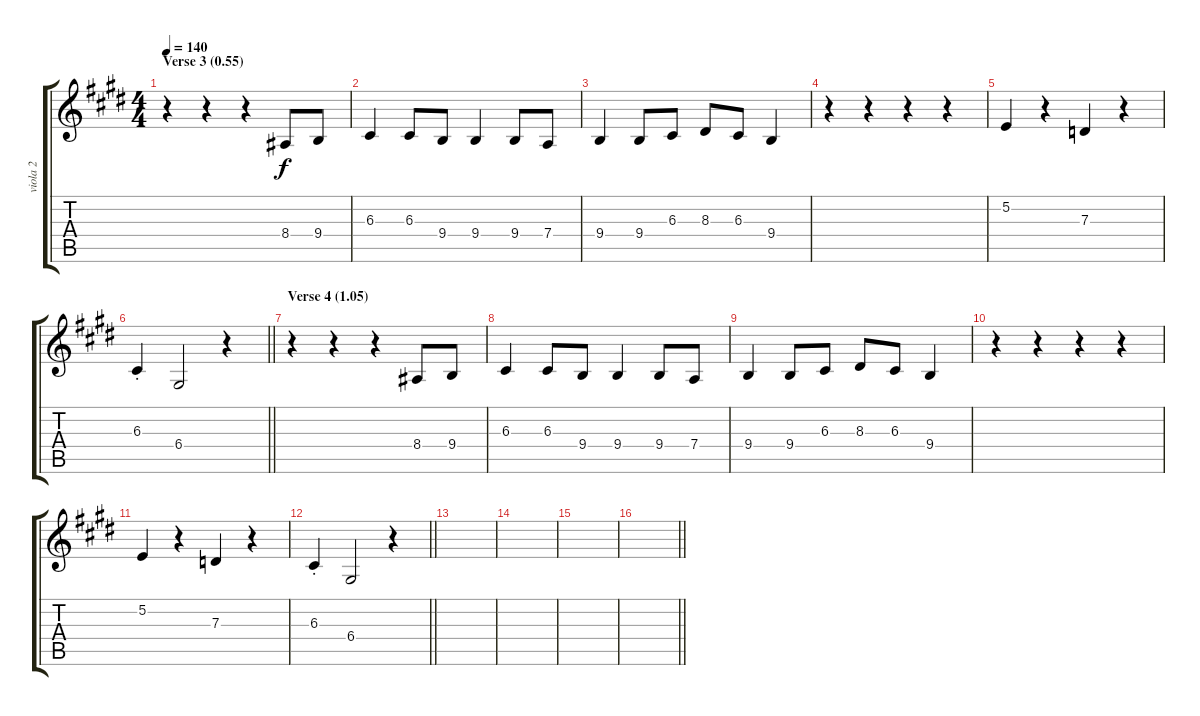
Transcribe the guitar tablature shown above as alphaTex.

\track ("viola 2" "viola 2") {instrument viola}
\staff {score tabs}
\tuning (E4 B3 G3 D3 A2 E2) {hide}
\ts (4 4)
\section ("" "Verse 3 (0.55)")
\tempo 140
\clef g2
\ks e
r.4{dy f} r.4 r.4 8.4.8 9.4.8 |
6.3.4 6.3.8 9.4.8 9.4.4 9.4.8 7.4.8 |
9.4.4 9.4.8 6.3.8 8.3.8 6.3.8 9.4.4 |
r.4 r.4 r.4 r.4 |
5.2.4 r.4 7.3.4 r.4 |
\barLineRight lightlight
6.3{st}.4 6.4.2 r.4 |
\section ("" "Verse 4 (1.05)")
r.4 r.4 r.4 8.4.8 9.4.8 |
6.3.4 6.3.8 9.4.8 9.4.4 9.4.8 7.4.8 |
9.4.4 9.4.8 6.3.8 8.3.8 6.3.8 9.4.4 |
r.4 r.4 r.4 r.4 |
5.2.4 r.4 7.3.4 r.4 |
\barLineRight lightlight
6.3{st}.4 6.4.2 r.4 |
|
|
|
\barLineRight lightlight
